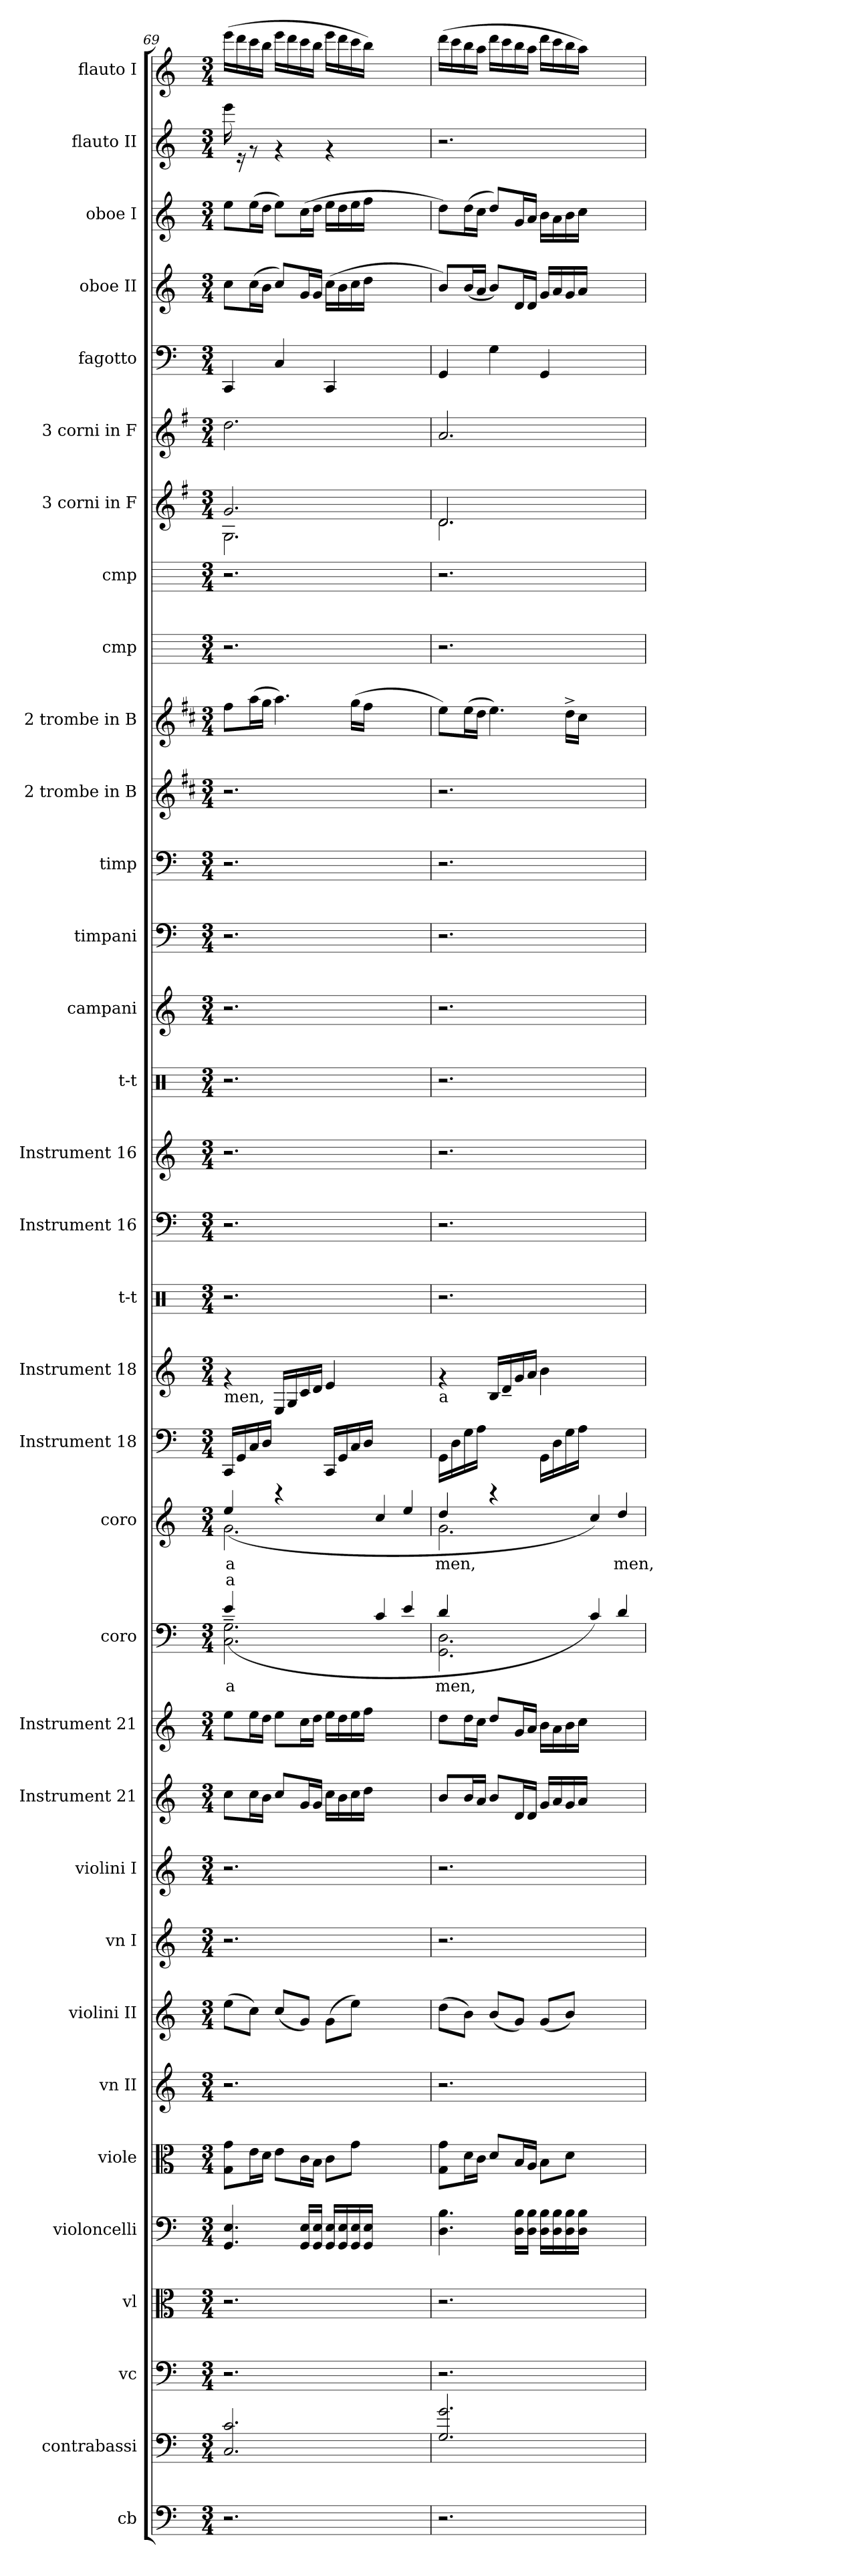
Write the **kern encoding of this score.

**kern	**kern	**kern	**kern	**kern	**kern	**kern	**kern	**kern	**kern	**kern	**kern	**kern	**text	**kern	**text	**text	**kern	**kern	**kern	**kern	**kern	**kern	**kern	**kern	**kern	**kern	**kern	**kern	**kern	**kern	**kern	**kern	**kern	**kern	**kern	**kern
*part34	*part33	*part32	*part31	*part30	*part29	*part28	*part27	*part26	*part25	*part24	*part23	*part22	*part22	*part21	*part21	*part21	*part20	*part19	*part18	*part17	*part16	*part15	*part14	*part13	*part12	*part11	*part10	*part9	*part8	*part7	*part6	*part5	*part4	*part3	*part2	*part1
*staff34	*staff33	*staff32	*staff31	*staff30	*staff29	*staff28	*staff27	*staff26	*staff25	*staff24	*staff23	*staff22	*staff22	*staff21	*staff21	*staff21	*staff20	*staff19	*staff18	*staff17	*staff16	*staff15	*staff14	*staff13	*staff12	*staff11	*staff10	*staff9	*staff8	*staff7	*staff6	*staff5	*staff4	*staff3	*staff2	*staff1
*I"cb	*I"contrabassi	*I"vc	*I"vl	*I"violoncelli	*I"viole	*I"vn II	*I"violini II	*I"vn I	*I"violini I	*I"Instrument 21	*I"Instrument 21	*I"coro	*	*I"coro	*	*	*I"Instrument 18	*I"Instrument 18	*I"t-t	*I"Instrument 16	*I"Instrument 16	*I"t-t	*I"campani	*I"timpani	*I"timp	*I"2 trombe  in B	*I"2 trombe  in B	*I"cmp	*I"cmp	*I"3 corni  in F	*I"3 corni  in F	*I"fagotto	*I"oboe II	*I"oboe I	*I"flauto II	*I"flauto I
*I'cb	*I'cb	*I'vc	*I'vl	*I'vc	*I'vl	*I'vn II	*I'vn II	*I'vn I	*I'vn I	*	*	*	*	*	*	*	*	*	*	*	*	*I't-t	*I'cmp	*I'timp	*I'timp	*	*	*	*	*	*	*I'fag	*I'ob II	*I'ob I	*I'fl II	*I'fl I
*clefF4	*clefF4	*clefF4	*clefC3	*clefF4	*clefC3	*clefG2	*clefG2	*clefG2	*clefG2	*clefG2	*clefG2	*clefF4	*	*clefG2	*	*	*clefF4	*clefG2	*clefX	*clefF4	*clefG2	*clefX	*clefG2	*clefF4	*clefF4	*clefG2	*clefG2	*	*	*clefG2	*clefG2	*clefF4	*clefG2	*clefG2	*clefG2	*clefG2
*	*ITrd7c12	*	*	*	*	*	*	*	*	*	*	*	*	*	*	*	*	*	*	*	*	*	*	*	*	*ITrd1c2	*ITrd1c2	*ITrd-3c-5	*ITrd1c2	*ITrd-3c-5	*ITrd-3c-5	*	*	*	*	*
*k[]	*k[]	*k[]	*k[]	*k[]	*k[]	*k[]	*k[]	*k[]	*k[]	*k[]	*k[]	*k[]	*	*k[]	*	*	*k[]	*k[]	*	*k[]	*k[]	*	*k[]	*k[]	*k[]	*k[]	*k[]	*k[b-]	*k[b-e-]	*k[]	*k[]	*k[]	*k[]	*k[]	*k[]	*k[]
*C:	*C:	*C:	*C:	*C:	*C:	*C:	*C:	*C:	*C:	*C:	*C:	*C:	*	*C:	*	*	*C:	*C:	*	*C:	*C:	*	*C:	*C:	*C:	*C:	*C:	*F:	*B-:	*C:	*C:	*C:	*C:	*C:	*C:	*C:
*M3/4	*M3/4	*M3/4	*M3/4	*M3/4	*M3/4	*M3/4	*M3/4	*M3/4	*M3/4	*M3/4	*M3/4	*M3/4	*	*M3/4	*	*	*M3/4	*M3/4	*M3/4	*M3/4	*M3/4	*M3/4	*M3/4	*M3/4	*M3/4	*M3/4	*M3/4	*M3/4	*M3/4	*M3/4	*M3/4	*M3/4	*M3/4	*M3/4	*M3/4	*M3/4
=69	=69	=69	=69	=69	=69	=69	=69	=69	=69	=69	=69	=69	=69	=69	=69	=69	=69	=69	=69	=69	=69	=69	=69	=69	=69	=69	=69	=69	=69	=69	=69	=69	=69	=69	=69	=69
*	*	*	*	*	*	*	*	*	*	*	*	*^	*	*	*	*	*	*	*	*	*	*	*	*	*	*	*	*	*	*	*	*	*	*	*	*
!	!	!	!	!	!	!	!	!	!	!	!	!	!	!	!	!	!	!	!LO:TX:b:t=men,	!	!	!	!	!	!	!	!	!	!	!	!	!	!	!	!	!	!
!	!	!	!	!	!	!	!	!	!	!	!	!	!	!LO:LY:b:cj	!	!LO:LY:b:cj	!LO:LY:b:cj	!	!	!	!	!	!	!	!	!	!	!	!	!	!	!	!	!	!	!	!
*	*	*	*	*	*	*	*	*	*	*	*	*	*	*	*^	*	*	*	*	*	*	*	*	*	*	*	*	*	*	*	*^	*	*	*	*	*	*
2.r	2.C/ 2.CC/	2.r	2.r	4.E/ 4.GG/	8g\ 8G\L	2.r	(>8ee\L	2.r	2.r	8cc\L	8ee\L	2.G\~> 2.C\~>	(>4e/	a-	2.g\	(>4ee/	a-	-a-	16CC/L	4rf	2.r	2.r	2.r	2.r	2.r	2.r	2.r	2.r	8ee\L	2.r	2.r	2.cc/	2.c\	2.gg\	4CC/	8cc\L	8ee\L	16eee\	(>16eee\L
.	.	.	.	.	.	.	.	.	.	.	.	.	.	.	.	.	.	.	16GG/	.	.	.	.	.	.	.	.	.	.	.	.	.	.	.	.	.	.	16re	16ddd\
.	.	.	.	.	16e\	.	8cc\J)	.	.	16cc\	16ee\	.	.	.	.	.	.	.	16C/	.	.	.	.	.	.	.	.	.	(>16gg\	.	.	.	.	.	.	(>16cc\	(>16ee\	8rf	16ccc\
.	.	.	.	.	16d\J	.	.	.	.	16b\J	16dd\J	.	.	.	.	.	.	.	16D/J	.	.	.	.	.	.	.	.	.	16ff\J	.	.	.	.	.	.	16b\J	16dd\J	.	16bb\J
.	.	.	.	.	8e\L	.	(<8cc/L	.	.	8cc/L	8ee\L	.	1ryy	.	.	1ryy	.	.	4rCCC	16E/L	.	.	.	.	.	.	.	.	4.gg\)	.	.	.	.	.	4C/	8cc/L)	8ee\L)	4rf	16eee\L
.	.	.	.	.	.	.	.	.	.	.	.	.	.	.	.	.	.	.	.	16G/	.	.	.	.	.	.	.	.	.	.	.	.	.	.	.	.	.	.	16ddd\
.	.	.	.	16E/ 16GG/L	16c\	.	8g/J)	.	.	16g/	16cc\	.	.	.	.	.	.	.	.	16c/	.	.	.	.	.	.	.	.	.	.	.	.	.	.	.	16g/	(>16cc\	.	16ccc\
.	.	.	.	16E/ 16GG/J	16B\J	.	.	.	.	16g/J	16dd\J	.	.	.	.	.	.	.	.	16d/J	.	.	.	.	.	.	.	.	.	.	.	.	.	.	.	16g/J	16dd\J	.	16bb\J
.	.	.	.	16E/ 16GG/L	8c\L	.	(>8g\L	.	.	16cc\L	16ee\L	.	.	.	.	.	.	.	16CC/L	4e/	.	.	.	.	.	.	.	.	.	.	.	.	.	.	4CC/	(>16cc\L	16ee\L	4rf	16eee\L
.	.	.	.	16E/ 16GG/	.	.	.	.	.	16b\	16dd\	.	.	.	.	.	.	.	16GG/	.	.	.	.	.	.	.	.	.	.	.	.	.	.	.	.	16b\	16dd\	.	16ddd\
.	.	.	.	16E/ 16GG/	8g\J	.	8ee\J)	.	.	16cc\	16ee\	.	.	.	.	.	.	.	16C/	.	.	.	.	.	.	.	.	.	(>16ff\L	.	.	.	.	.	.	16cc\	16ee\	.	16ccc\
.	.	.	.	16E/ 16GG/J	.	.	.	.	.	16dd\J	16ff\J	.	.	.	.	.	.	.	16D/J	.	.	.	.	.	.	.	.	.	16ee\J	.	.	.	.	.	.	16dd\J	16ff\J	.	16bb\J)
!	!	!	!	!	!	!	!	!	!	!	!	!	!	!LO:LY:b:cj	!	!	!LO:LY:b:cj	!LO:LY:b:cj	!	!	!	!	!	!	!	!	!	!	!	!	!	!	!	!	!	!	!	!	!
2ryy	2ryy	2ryy	2ryy	2ryy	2ryy	2ryy	2ryy	2ryy	2ryy	2ryy	2ryy	4c/	.	--	4cc/	.	--	--	2ryy	2ryy	2ryy	2ryy	2ryy	2ryy	2ryy	2ryy	2ryy	2ryy	2ryy	2ryy	2ryy	2ryy	2ryy	2ryy	2ryy	2ryy	2ryy	2ryy	2ryy
!	!	!	!	!	!	!	!	!	!	!	!	!	!	!LO:LY:b:cj	!	!	!LO:LY:b:cj	!LO:LY:b:cj	!	!	!	!	!	!	!	!	!	!	!	!	!	!	!	!	!	!	!	!	!
.	.	.	.	.	.	.	.	.	.	.	.	4e/	.	--	4ee/	.	--	--	.	.	.	.	.	.	.	.	.	.	.	.	.	.	.	.	.	.	.	.	.
=70	=70	=70	=70	=70	=70	=70	=70	=70	=70	=70	=70	=70	=70	=70	=70	=70	=70	=70	=70	=70	=70	=70	=70	=70	=70	=70	=70	=70	=70	=70	=70	=70	=70	=70	=70	=70	=70	=70	=70
!	!	!	!	!	!	!	!	!	!	!	!	!	!	!	!	!	!	!	!	!LO:TX:b:t=a	!	!	!	!	!	!	!	!	!	!	!	!	!	!	!	!	!	!	!
!	!	!	!	!	!	!	!	!	!	!	!	!	!	!LO:LY:b:cj	!	!	!LO:LY:b:cj	!	!	!	!	!	!	!	!	!	!	!	!	!	!	!	!	!	!	!	!	!	!
2.r	2.G/ 2.GG/	2.r	2.r	4.B\ 4.D\	8g\ 8G\L	2.r	(>8dd\L	2.r	2.r	8b/L	8dd\L	2.D\ 2.GG\	4d/	-men,	2.g\	4dd/	-men,	.	16GG\L	4rf	2.r	2.r	2.r	2.r	2.r	2.r	2.r	2.r	8dd\L)	2.r	2.r	2.g/	2.g\	2.dd/	4GG/	8b/L)	8dd\L)	2.r	(>16ddd\L
.	.	.	.	.	.	.	.	.	.	.	.	.	.	.	.	.	.	.	16D\	.	.	.	.	.	.	.	.	.	.	.	.	.	.	.	.	.	.	.	16ccc\
.	.	.	.	.	16d\	.	8b\J)	.	.	16b/	16dd\	.	.	.	.	.	.	.	16G\	.	.	.	.	.	.	.	.	.	(>16dd\	.	.	.	.	.	.	(<16b/	(>16dd\	.	16bb\
.	.	.	.	.	16c\J	.	.	.	.	16a/J	16cc\J	.	.	.	.	.	.	.	16A\J	.	.	.	.	.	.	.	.	.	16cc\J	.	.	.	.	.	.	16a/J	16cc\J	.	16aa\J
.	.	.	.	.	8d/L	.	(<8b/L	.	.	8b/L	8dd/L	.	1ryy	.	.	1ryy	.	.	4rCCC	16B/L	.	.	.	.	.	.	.	.	4.dd\)	.	.	.	.	.	4G\	8b/L)	8dd/L)	.	16ddd\L
.	.	.	.	.	.	.	.	.	.	.	.	.	.	.	.	.	.	.	.	16d~>/	.	.	.	.	.	.	.	.	.	.	.	.	.	.	.	.	.	.	16ccc\
.	.	.	.	16B\ 16D\L	16B/	.	8g/J)	.	.	16d/	16g/	.	.	.	.	.	.	.	.	16g/	.	.	.	.	.	.	.	.	.	.	.	.	.	.	.	16d/	16g/	.	16bb\
.	.	.	.	16B\ 16D\J	16A/J	.	.	.	.	16d/J	16a/J	.	.	.	.	.	.	.	.	16a/J	.	.	.	.	.	.	.	.	.	.	.	.	.	.	.	16d/J	16a/J	.	16aa\J
.	.	.	.	16B\ 16D\L	8B\L	.	(<8g/L	.	.	16g/L	16b\L	.	.	.	.	.	.	.	16GG\L	4b\	.	.	.	.	.	.	.	.	.	.	.	.	.	.	4GG/	16g/L	16b\L	.	16ddd\L
.	.	.	.	16B\ 16D\	.	.	.	.	.	16a/	16a\	.	.	.	.	.	.	.	16D\	.	.	.	.	.	.	.	.	.	.	.	.	.	.	.	.	16a/	16a\	.	16ccc\
.	.	.	.	16B\ 16D\	8d\J	.	8b/J)	.	.	16g/	16b\	.	.	.	.	.	.	.	16G\	.	.	.	.	.	.	.	.	.	16cc^<\L	.	.	.	.	.	.	16g/	16b\	.	16bb\
.	.	.	.	16B\ 16D\J	.	.	.	.	.	16a/J	16cc\J	.	.	.	.	.	.	.	16A\J	.	.	.	.	.	.	.	.	.	16b\J	.	.	.	.	.	.	16a/J	16cc\J	.	16aa\J)
!	!	!	!	!	!	!	!	!	!	!	!	!	!	!LO:LY:b:cj	!	!	!LO:LY:b:cj	!	!	!	!	!	!	!	!	!	!	!	!	!	!	!	!	!	!	!	!	!	!
2ryy	2ryy	2ryy	2ryy	2ryy	2ryy	2ryy	2ryy	2ryy	2ryy	2ryy	2ryy	4c/)	.	.	4cc/)	.	.	.	2ryy	2ryy	2ryy	2ryy	2ryy	2ryy	2ryy	2ryy	2ryy	2ryy	2ryy	2ryy	2ryy	2ryy	2ryy	2ryy	2ryy	2ryy	2ryy	2ryy	2ryy
!	!	!	!	!	!	!	!	!	!	!	!	!	!	!LO:LY:b:cj	!	!	!LO:LY:b:cj	!	!	!	!	!	!	!	!	!	!	!	!	!	!	!	!	!	!	!	!	!	!
.	.	.	.	.	.	.	.	.	.	.	.	4d/	.	.	4dd/	.	men,	.	.	.	.	.	.	.	.	.	.	.	.	.	.	.	.	.	.	.	.	.	.
*	*	*	*	*	*	*	*	*	*	*	*	*v	*v	*	*	*	*	*	*	*	*	*	*	*	*	*	*	*	*	*	*	*v	*v	*	*	*	*	*	*
*	*	*	*	*	*	*	*	*	*	*	*	*	*	*v	*v	*	*	*	*	*	*	*	*	*	*	*	*	*	*	*	*	*	*	*	*	*	*
=	=	=	=	=	=	=	=	=	=	=	=	=	=	=	=	=	=	=	=	=	=	=	=	=	=	=	=	=	=	=	=	=	=	=	=	=
*-	*-	*-	*-	*-	*-	*-	*-	*-	*-	*-	*-	*-	*-	*-	*-	*-	*-	*-	*-	*-	*-	*-	*-	*-	*-	*-	*-	*-	*-	*-	*-	*-	*-	*-	*-	*-
